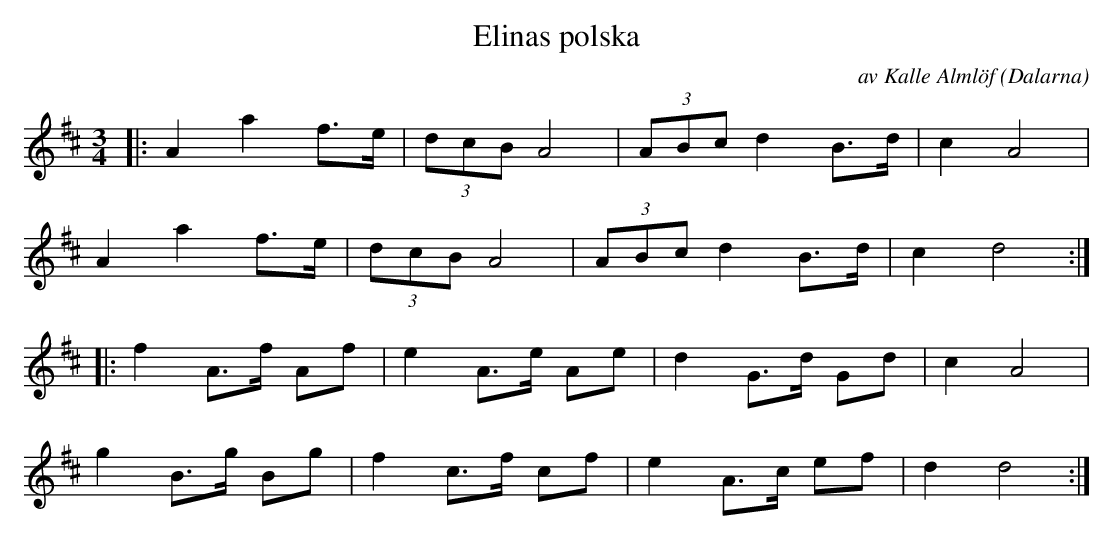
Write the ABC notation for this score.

X:1
T:Elinas polska
C:av Kalle Almlöf
O:Dalarna
M:3/4
L:1/8
K:D
|: A2 a2 f>e | (3dcB A4 | (3ABc d2 B>d | c2 A4 |
   A2 a2 f>e | (3dcB A4 | (3ABc d2 B>d | c2 d4 ::
f2 A>f Af | e2 A>e Ae | d2 G>d Gd | c2 A4 |
g2 B>g Bg | f2 c>f cf | e2 A>c ef | d2 d4 :|
